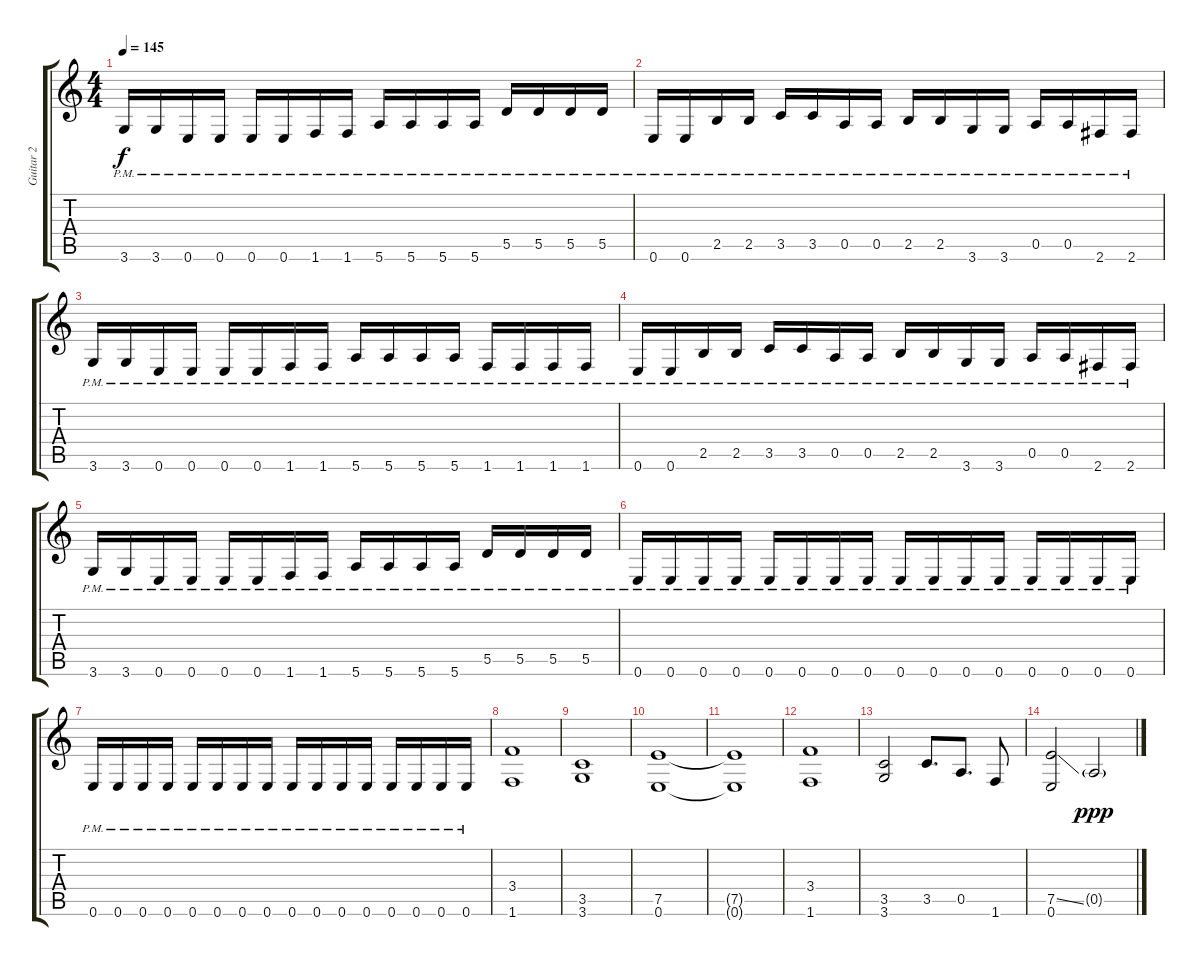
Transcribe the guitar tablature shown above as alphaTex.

\track ("Guitar 2" "Guitar 2") {instrument distortionguitar}
\staff {score tabs}
\tuning (E4 B3 G3 D3 A2 E2) {hide}
\ts (4 4)
\tempo 145
\clef g2
\ks c
3.6{pm}.16{dy f} 3.6{pm}.16 0.6{pm}.16 0.6{pm}.16 0.6{pm}.16 0.6{pm}.16 1.6{pm}.16 1.6{pm}.16 5.6{pm}.16 5.6{pm}.16 5.6{pm}.16 5.6{pm}.16 5.5{pm}.16 5.5{pm}.16 5.5{pm}.16 5.5{pm}.16 |
0.6{pm}.16 0.6{pm}.16 2.5{pm}.16 2.5{pm}.16 3.5{pm}.16 3.5{pm}.16 0.5{pm}.16 0.5{pm}.16 2.5{pm}.16 2.5{pm}.16 3.6{pm}.16 3.6{pm}.16 0.5{pm}.16 0.5{pm}.16 2.6{pm}.16 2.6{pm}.16 |
3.6{pm}.16 3.6{pm}.16 0.6{pm}.16 0.6{pm}.16 0.6{pm}.16 0.6{pm}.16 1.6{pm}.16 1.6{pm}.16 5.6{pm}.16 5.6{pm}.16 5.6{pm}.16 5.6{pm}.16 1.6{pm}.16 1.6{pm}.16 1.6{pm}.16 1.6{pm}.16 |
0.6{pm}.16 0.6{pm}.16 2.5{pm}.16 2.5{pm}.16 3.5{pm}.16 3.5{pm}.16 0.5{pm}.16 0.5{pm}.16 2.5{pm}.16 2.5{pm}.16 3.6{pm}.16 3.6{pm}.16 0.5{pm}.16 0.5{pm}.16 2.6{pm}.16 2.6{pm}.16 |
3.6{pm}.16 3.6{pm}.16 0.6{pm}.16 0.6{pm}.16 0.6{pm}.16 0.6{pm}.16 1.6{pm}.16 1.6{pm}.16 5.6{pm}.16 5.6{pm}.16 5.6{pm}.16 5.6{pm}.16 5.5{pm}.16 5.5{pm}.16 5.5{pm}.16 5.5{pm}.16 |
0.6{pm}.16 0.6{pm}.16 0.6{pm}.16 0.6{pm}.16 0.6{pm}.16 0.6{pm}.16 0.6{pm}.16 0.6{pm}.16 0.6{pm}.16 0.6{pm}.16 0.6{pm}.16 0.6{pm}.16 0.6{pm}.16 0.6{pm}.16 0.6{pm}.16 0.6{pm}.16 |
0.6{pm}.16 0.6{pm}.16 0.6{pm}.16 0.6{pm}.16 0.6{pm}.16 0.6{pm}.16 0.6{pm}.16 0.6{pm}.16 0.6{pm}.16 0.6{pm}.16 0.6{pm}.16 0.6{pm}.16 0.6{pm}.16 0.6{pm}.16 0.6{pm}.16 0.6{pm}.16 |
(3.4 1.6).1 |
(3.5 3.6).1 |
(7.5 0.6).1 |
(7.5{t} 0.6{t}).1 |
(3.4 1.6).1 |
(3.5 3.6).2 3.5.8{d} 0.5.8{d} 1.6.8 |
(7.5{ss} 0.6).2 0.5{g}.2{dy ppp}
